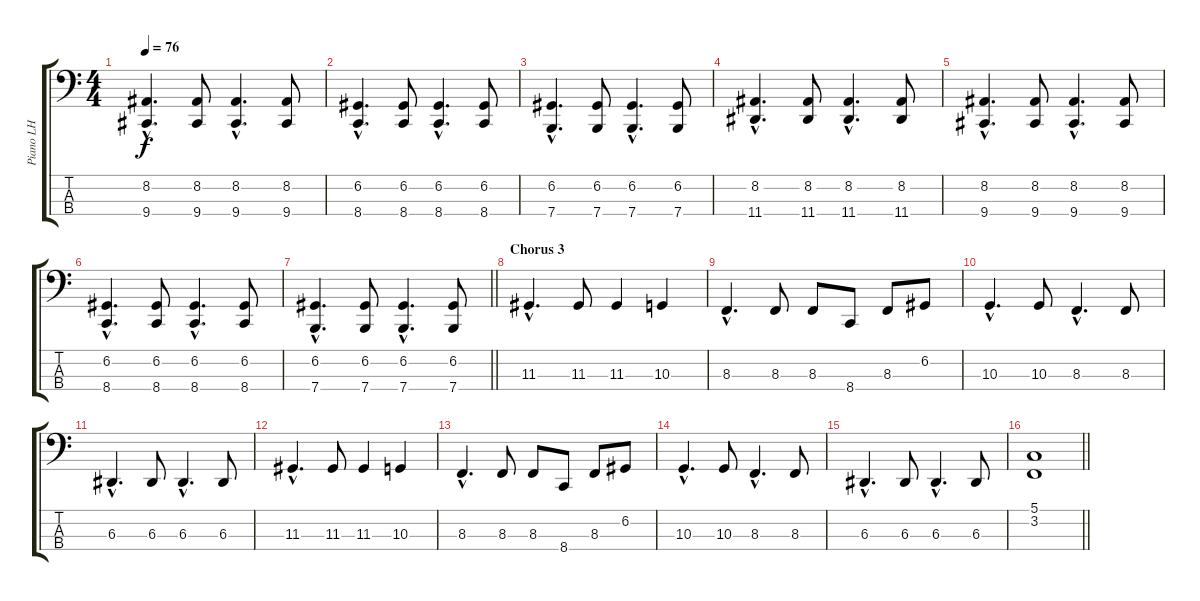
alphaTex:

\track ("Piano LH" "Piano LH") {instrument acousticgrandpiano}
\staff {score tabs}
\tuning (G2 D2 A1 E1) {hide}
\ts (4 4)
\tempo 76
\clef f4
\ks c
(8.2{hac} 9.4{hac}).4{d dy f} (8.2 9.4).8 (8.2{hac} 9.4{hac}).4{d} (8.2 9.4).8 |
(6.2{hac} 8.4{hac}).4{d} (6.2 8.4).8 (6.2{hac} 8.4{hac}).4{d} (6.2 8.4).8 |
(6.2{hac} 7.4{hac}).4{d} (6.2 7.4).8 (6.2{hac} 7.4{hac}).4{d} (6.2 7.4).8 |
(8.2{hac} 11.4{hac}).4{d} (8.2 11.4).8 (8.2{hac} 11.4{hac}).4{d} (8.2 11.4).8 |
(8.2{hac} 9.4{hac}).4{d} (8.2 9.4).8 (8.2{hac} 9.4{hac}).4{d} (8.2 9.4).8 |
(6.2{hac} 8.4{hac}).4{d} (6.2 8.4).8 (6.2{hac} 8.4{hac}).4{d} (6.2 8.4).8 |
\barLineRight lightlight
(6.2{hac} 7.4{hac}).4{d} (6.2 7.4).8 (6.2{hac} 7.4{hac}).4{d} (6.2 7.4).8 |
\section ("" "Chorus 3")
11.3{hac}.4{d} 11.3.8 11.3.4 10.3.4 |
8.3{hac}.4{d} 8.3.8 8.3.8 8.4.8 8.3.8 6.2.8 |
10.3{hac}.4{d} 10.3.8 8.3{hac}.4{d} 8.3.8 |
6.3{hac}.4{d} 6.3.8 6.3{hac}.4{d} 6.3.8 |
11.3{hac}.4{d} 11.3.8 11.3.4 10.3.4 |
8.3{hac}.4{d} 8.3.8 8.3.8 8.4.8 8.3.8 6.2.8 |
10.3{hac}.4{d} 10.3.8 8.3{hac}.4{d} 8.3.8 |
6.3{hac}.4{d} 6.3.8 6.3{hac}.4{d} 6.3.8 |
\barLineRight lightlight
(5.1 3.2).1
